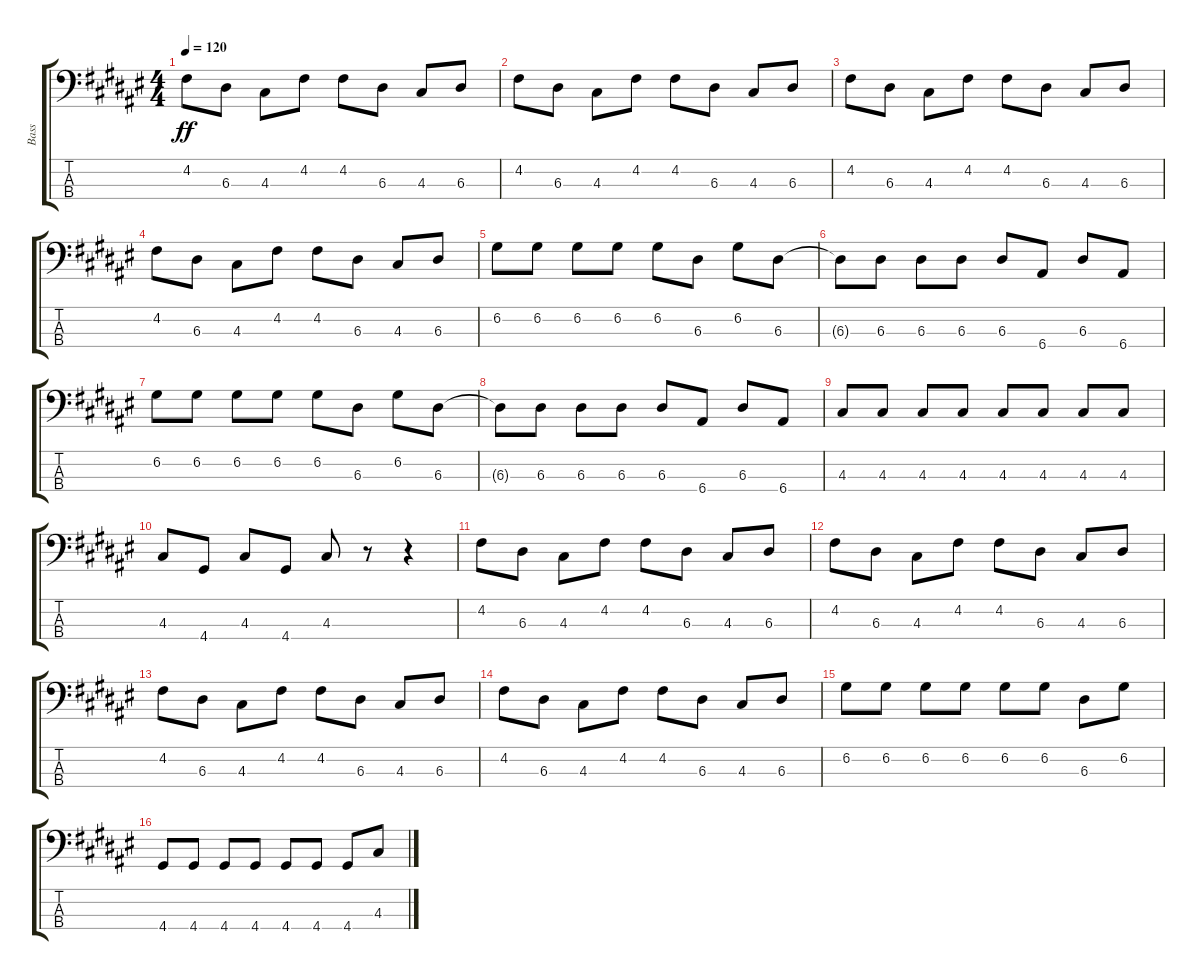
\track ("Bass" "Bass") {instrument fretlessbass}
\staff {score tabs}
\tuning (G2 D2 A1 E1) {hide}
\ts (4 4)
\tempo 120
\clef f4
\ks f#
4.2.8{dy ff} 6.3.8 4.3.8 4.2.8 4.2.8 6.3.8 4.3.8 6.3.8 |
4.2.8 6.3.8 4.3.8 4.2.8 4.2.8 6.3.8 4.3.8 6.3.8 |
4.2.8 6.3.8 4.3.8 4.2.8 4.2.8 6.3.8 4.3.8 6.3.8 |
4.2.8 6.3.8 4.3.8 4.2.8 4.2.8 6.3.8 4.3.8 6.3.8 |
6.2.8 6.2.8 6.2.8 6.2.8 6.2.8 6.3.8 6.2.8 6.3.8 |
6.3{t}.8 6.3.8 6.3.8 6.3.8 6.3.8 6.4.8 6.3.8 6.4.8 |
6.2.8 6.2.8 6.2.8 6.2.8 6.2.8 6.3.8 6.2.8 6.3.8 |
6.3{t}.8 6.3.8 6.3.8 6.3.8 6.3.8 6.4.8 6.3.8 6.4.8 |
4.3.8 4.3.8 4.3.8 4.3.8 4.3.8 4.3.8 4.3.8 4.3.8 |
4.3.8 4.4.8 4.3.8 4.4.8 4.3.8 r.8 r.4 |
4.2.8 6.3.8 4.3.8 4.2.8 4.2.8 6.3.8 4.3.8 6.3.8 |
4.2.8 6.3.8 4.3.8 4.2.8 4.2.8 6.3.8 4.3.8 6.3.8 |
4.2.8 6.3.8 4.3.8 4.2.8 4.2.8 6.3.8 4.3.8 6.3.8 |
4.2.8 6.3.8 4.3.8 4.2.8 4.2.8 6.3.8 4.3.8 6.3.8 |
6.2.8 6.2.8 6.2.8 6.2.8 6.2.8 6.2.8 6.3.8 6.2.8 |
4.4.8 4.4.8 4.4.8 4.4.8 4.4.8 4.4.8 4.4.8 4.3.8
